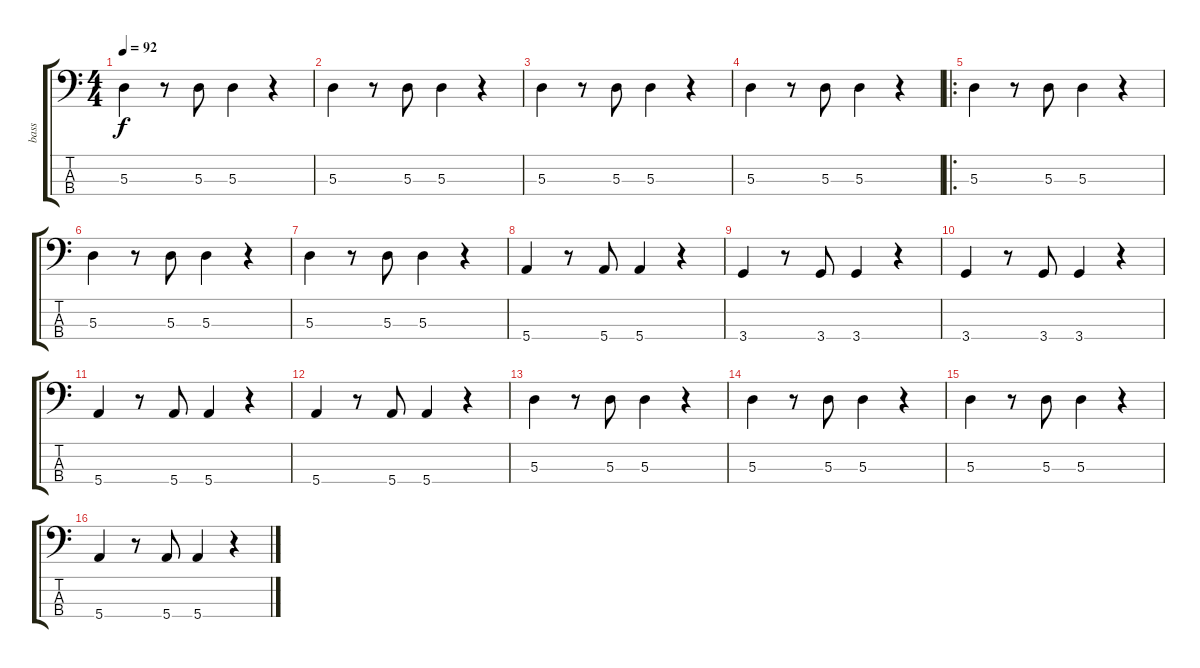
\track ("bass" "bass") {instrument electricbassfinger}
\staff {score tabs}
\tuning (G2 D2 A1 E1) {hide}
\ts (4 4)
\tempo 92
\clef f4
\ks c
5.3.4{dy f instrument electricbassfinger} r.8 5.3.8 5.3.4 r.4 |
5.3.4 r.8 5.3.8 5.3.4 r.4 |
5.3.4 r.8 5.3.8 5.3.4 r.4 |
5.3.4 r.8 5.3.8 5.3.4 r.4 |
\ro
5.3.4 r.8 5.3.8 5.3.4 r.4 |
5.3.4 r.8 5.3.8 5.3.4 r.4 |
5.3.4 r.8 5.3.8 5.3.4 r.4 |
5.4.4 r.8 5.4.8 5.4.4 r.4 |
3.4.4 r.8 3.4.8 3.4.4 r.4 |
3.4.4 r.8 3.4.8 3.4.4 r.4 |
5.4.4 r.8 5.4.8 5.4.4 r.4 |
5.4.4 r.8 5.4.8 5.4.4 r.4 |
5.3.4 r.8 5.3.8 5.3.4 r.4 |
5.3.4 r.8 5.3.8 5.3.4 r.4 |
5.3.4 r.8 5.3.8 5.3.4 r.4 |
5.4.4 r.8 5.4.8 5.4.4 r.4
